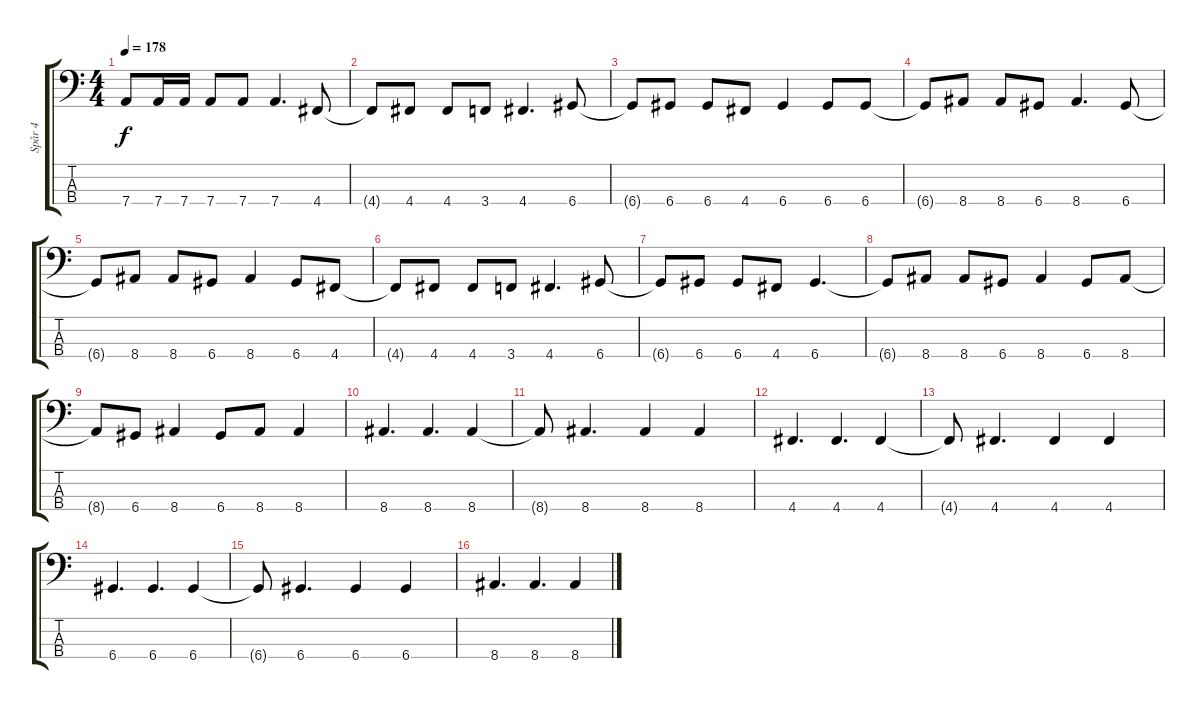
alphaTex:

\track ("Spår 4" "Spår 4") {instrument synthbass1}
\staff {score tabs}
\tuning (G2 D2 A1 D1) {hide}
\ts (4 4)
\tempo 178
\clef f4
\ks c
7.4.8{dy f} 7.4.16 7.4.16 7.4.8 7.4.8 7.4.4{d} 4.4.8 |
4.4{t}.8 4.4.8 4.4.8 3.4.8 4.4.4{d} 6.4.8 |
6.4{t}.8 6.4.8 6.4.8 4.4.8 6.4.4 6.4.8 6.4.8 |
6.4{t}.8 8.4.8 8.4.8 6.4.8 8.4.4{d} 6.4.8 |
6.4{t}.8 8.4.8 8.4.8 6.4.8 8.4.4 6.4.8 4.4.8 |
4.4{t}.8 4.4.8 4.4.8 3.4.8 4.4.4{d} 6.4.8 |
6.4{t}.8 6.4.8 6.4.8 4.4.8 6.4.4{d} |
6.4{t}.8 8.4.8 8.4.8 6.4.8 8.4.4 6.4.8 8.4.8 |
8.4{t}.8 6.4.8 8.4.4 6.4.8 8.4.8 8.4.4 |
8.4.4{d} 8.4.4{d} 8.4.4 |
8.4{t}.8 8.4.4{d} 8.4.4 8.4.4 |
4.4.4{d} 4.4.4{d} 4.4.4 |
4.4{t}.8 4.4.4{d} 4.4.4 4.4.4 |
6.4.4{d} 6.4.4{d} 6.4.4 |
6.4{t}.8 6.4.4{d} 6.4.4 6.4.4 |
8.4.4{d} 8.4.4{d} 8.4.4
